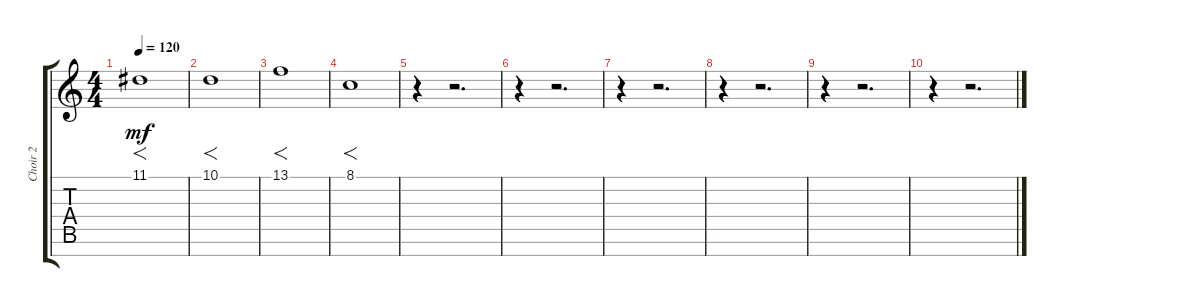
\track ("Choir 2" "Choir 2") {instrument voiceoohs}
\staff {score tabs}
\tuning (E4 B3 G3 D3 A2 E2 B1) {hide}
\ts (4 4)
\tempo 120
\clef g2
\ks c
11.1.1{f dy mf} |
10.1.1{f} |
13.1.1{f} |
8.1.1{f} |
r.4 r.2{d} |
r.4 r.2{d} |
r.4 r.2{d} |
r.4 r.2{d} |
r.4 r.2{d} |
r.4 r.2{d}
